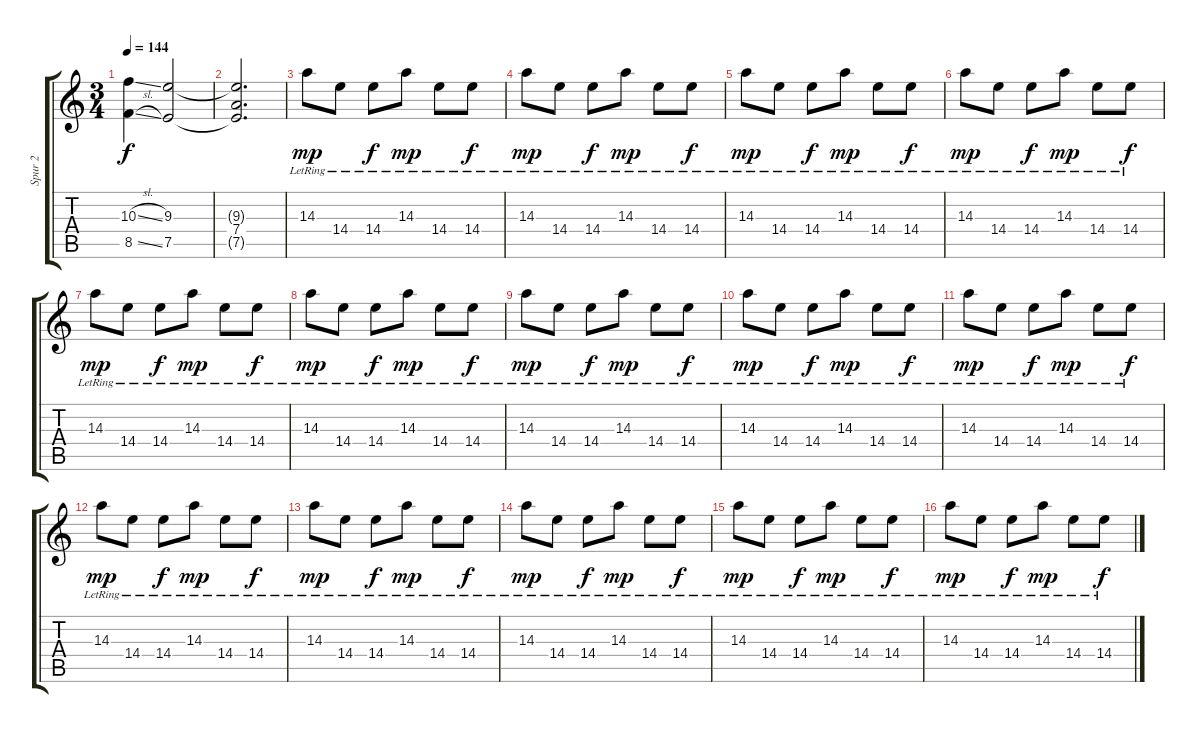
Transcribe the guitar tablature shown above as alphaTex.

\track ("Spur 2" "Spur 2") {instrument electricguitarclean}
\staff {score tabs}
\tuning (E4 B3 G3 D3 A2 D2) {hide}
\ts (3 4)
\tempo 144
\clef g2
\ks c
(10.3{sl} 8.5{sl}).4{dy f} (9.3 7.5).2 |
(9.3{t} 7.4{t} 7.5{t}).2{d} |
14.3{lr}.8{dy mp} 14.4{lr}.8 14.4{lr}.8{dy f} 14.3{lr}.8{dy mp} 14.4{lr}.8 14.4{lr}.8{dy f} |
14.3{lr}.8{dy mp} 14.4{lr}.8 14.4{lr}.8{dy f} 14.3{lr}.8{dy mp} 14.4{lr}.8 14.4{lr}.8{dy f} |
14.3{lr}.8{dy mp} 14.4{lr}.8 14.4{lr}.8{dy f} 14.3{lr}.8{dy mp} 14.4{lr}.8 14.4{lr}.8{dy f} |
14.3{lr}.8{dy mp} 14.4{lr}.8 14.4{lr}.8{dy f} 14.3{lr}.8{dy mp} 14.4{lr}.8 14.4{lr}.8{dy f} |
14.3{lr}.8{dy mp} 14.4{lr}.8 14.4{lr}.8{dy f} 14.3{lr}.8{dy mp} 14.4{lr}.8 14.4{lr}.8{dy f} |
14.3{lr}.8{dy mp} 14.4{lr}.8 14.4{lr}.8{dy f} 14.3{lr}.8{dy mp} 14.4{lr}.8 14.4{lr}.8{dy f} |
14.3{lr}.8{dy mp} 14.4{lr}.8 14.4{lr}.8{dy f} 14.3{lr}.8{dy mp} 14.4{lr}.8 14.4{lr}.8{dy f} |
14.3{lr}.8{dy mp} 14.4{lr}.8 14.4{lr}.8{dy f} 14.3{lr}.8{dy mp} 14.4{lr}.8 14.4{lr}.8{dy f} |
14.3{lr}.8{dy mp} 14.4{lr}.8 14.4{lr}.8{dy f} 14.3{lr}.8{dy mp} 14.4{lr}.8 14.4{lr}.8{dy f} |
14.3{lr}.8{dy mp} 14.4{lr}.8 14.4{lr}.8{dy f} 14.3{lr}.8{dy mp} 14.4{lr}.8 14.4{lr}.8{dy f} |
14.3{lr}.8{dy mp} 14.4{lr}.8 14.4{lr}.8{dy f} 14.3{lr}.8{dy mp} 14.4{lr}.8 14.4{lr}.8{dy f} |
14.3{lr}.8{dy mp} 14.4{lr}.8 14.4{lr}.8{dy f} 14.3{lr}.8{dy mp} 14.4{lr}.8 14.4{lr}.8{dy f} |
14.3{lr}.8{dy mp} 14.4{lr}.8 14.4{lr}.8{dy f} 14.3{lr}.8{dy mp} 14.4{lr}.8 14.4{lr}.8{dy f} |
14.3{lr}.8{dy mp} 14.4{lr}.8 14.4{lr}.8{dy f} 14.3{lr}.8{dy mp} 14.4{lr}.8 14.4{lr}.8{dy f}
